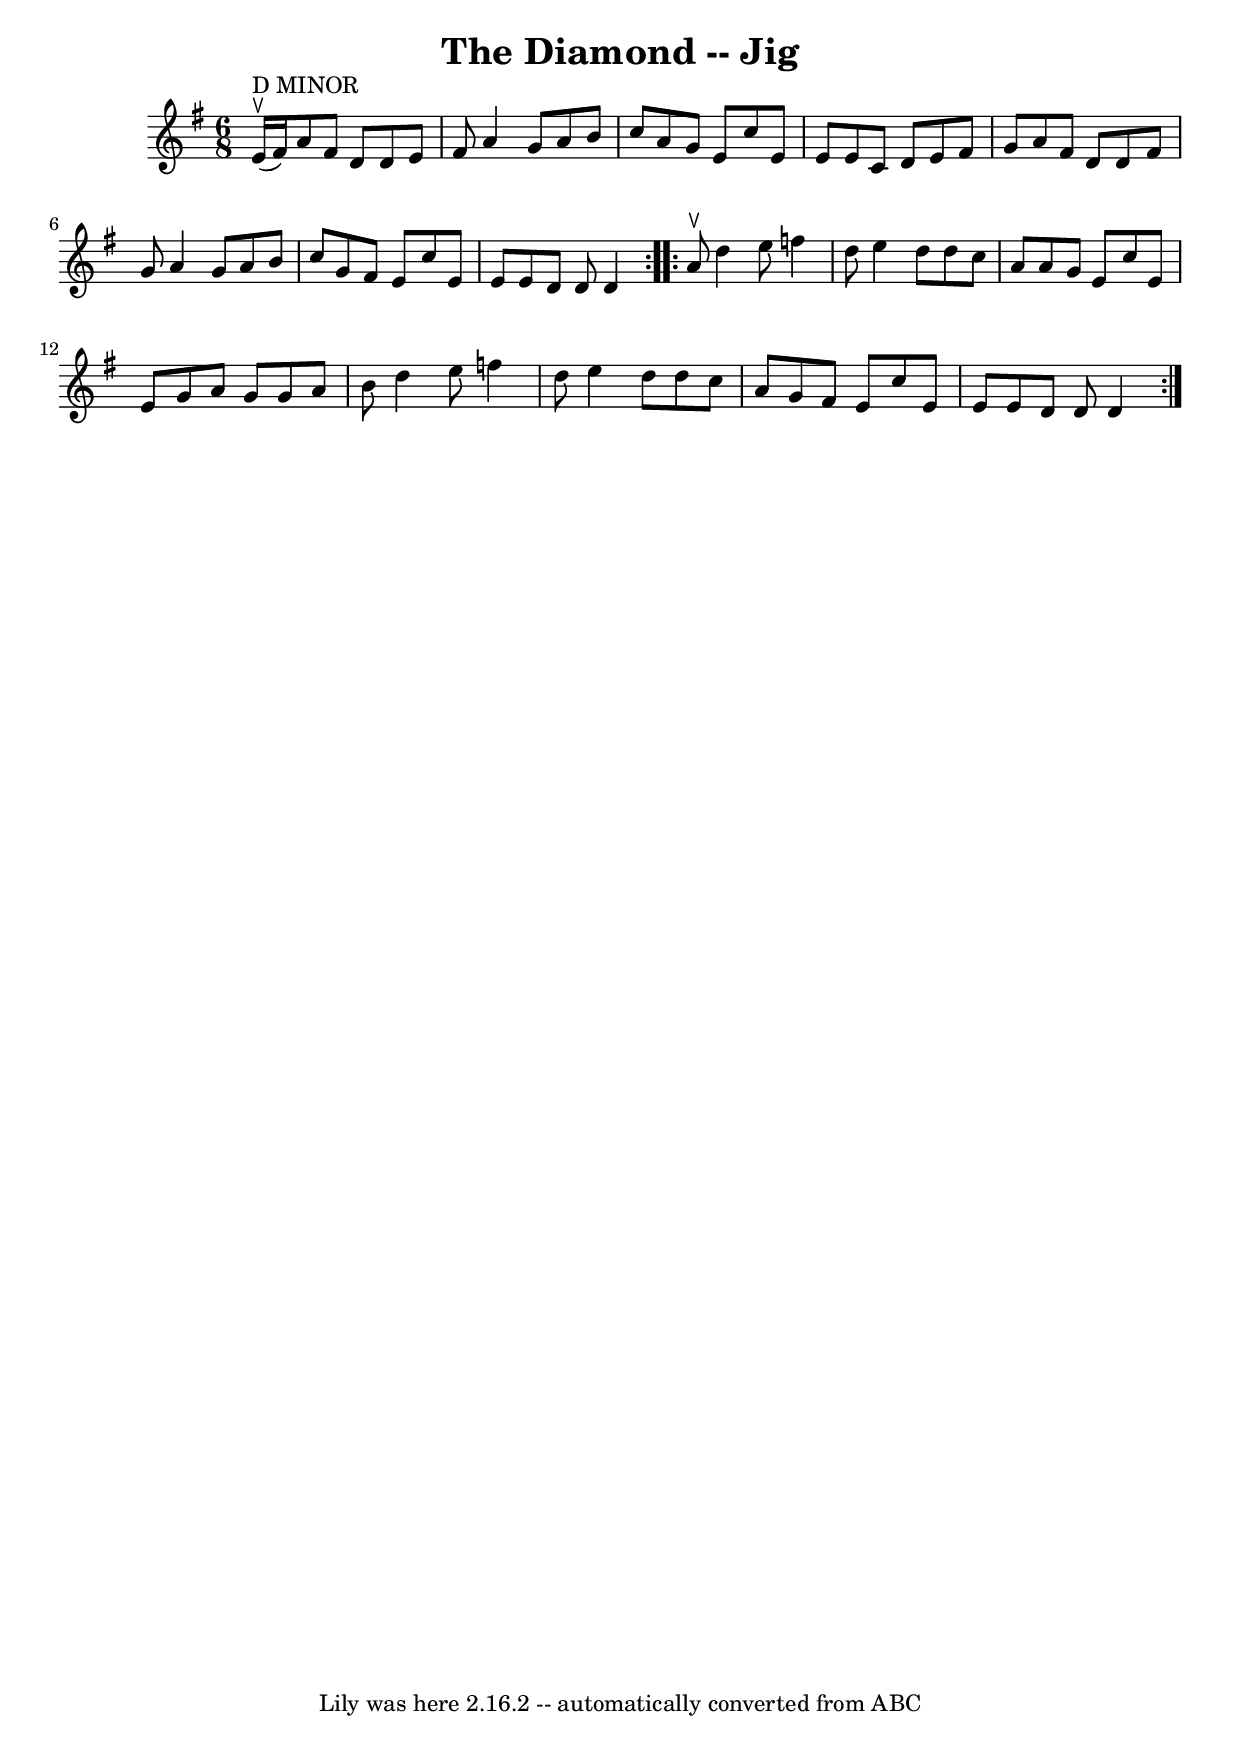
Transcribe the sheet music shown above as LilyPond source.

\version "2.16.2"
\include "Mammoth.ily"
\header {
  %% book = "Ryan's Mammoth Collection"
  crossRefNumber = "1"
  footnotes = "\\\\The D Minor stat:ement over the first bar does not agree with the\\\\one sharp key signiture."
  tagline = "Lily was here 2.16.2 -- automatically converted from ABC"
  title = "The Diamond -- Jig"

}
voicedefault =  {



  \repeat volta 2 {

    \time 6/8 % D Minor?
    
    \key d \mixolydian
    e'16^"D MINOR"^\ltoe(fis'16) |
    a'8    
    fis'8 d'8 d'8 e'8 fis'8  |
    a'4 g'8 a'8 b'8    
    c''8  |
    a'8 g'8 e'8 c''8 e'8 e'8  |
    e'8 c'8 
    d'8 e'8 fis'8 g'8  |
    a'8 fis'8 d'8 d'8 fis'8 
    g'8  |
    a'4 g'8 a'8 b'8 c''8  |
    g'8 fis'8    
    e'8 c''8 e'8 e'8  |
    e'8 d'8 d'8 d'4  

  } 
  \repeat volta 2 {
    a'8^\ltoe |
    d''4 e''8 f''4 d''8   |
    e''4 d''8 d''8 c''8 a'8  |
    a'8 g'8 e'8    
    c''8 e'8 e'8  |
    g'8 a'8 g'8 g'8 a'8 b'8  |
    
    d''4 e''8 f''4 d''8  |
    e''4 d''8 d''8 c''8    
    a'8  |
    g'8 fis'8 e'8 c''8 e'8 e'8  |
    e'8    
    d'8 d'8 d'4  
  }   

}

\score{
  <<

    \context Staff="default"
    {
      \voicedefault 
      
    }

  >>
  \layout {
    
  }
  \midi {
  }

}
